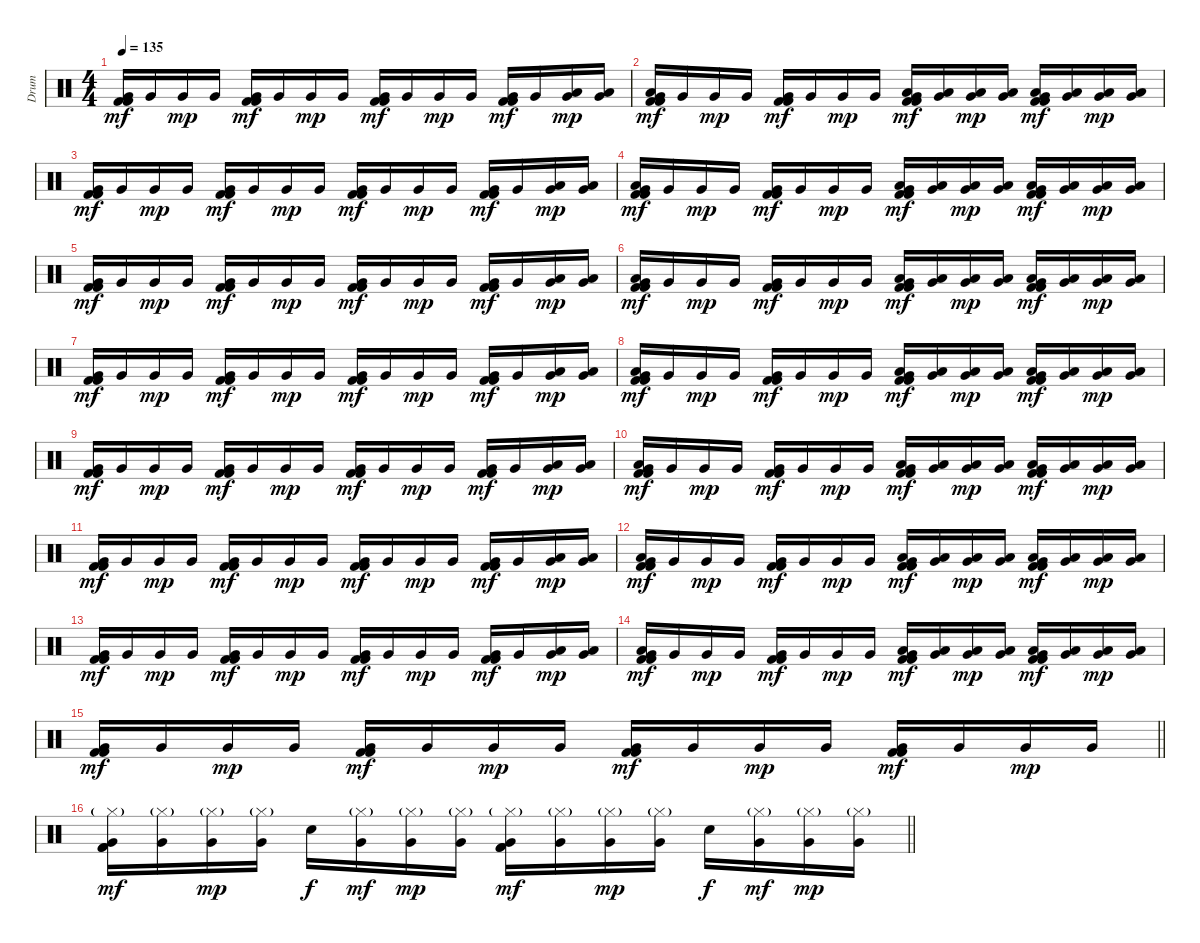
\track ("Drum" "Drum") {instrument percussion}
\staff {score}
\articulation defaults
\ts (4 4)
\tempo 135
\clef neutral
\ks c
("Very Low Tom (hit)" "Kick (hit) 2" "Kick (hit) 2").16{dy mf} "Very Low Tom (hit)".16 "Very Low Tom (hit)".16{dy mp} "Very Low Tom (hit)".16 ("Very Low Tom (hit)" "Kick (hit) 2" "Kick (hit) 2").16{dy mf} "Very Low Tom (hit)".16 "Very Low Tom (hit)".16{dy mp} "Very Low Tom (hit)".16 ("Very Low Tom (hit)" "Kick (hit) 2" "Kick (hit) 2").16{dy mf} "Very Low Tom (hit)".16 "Very Low Tom (hit)".16{dy mp} "Very Low Tom (hit)".16 ("Very Low Tom (hit)" "Kick (hit) 2" "Kick (hit) 2").16{dy mf} "Very Low Tom (hit)".16 ("Low Tom (hit)" "Very Low Tom (hit)").16{dy mp} ("Low Tom (hit)" "Very Low Tom (hit)").16 |
("Low Tom (hit)" "Very Low Tom (hit)" "Kick (hit) 2" "Kick (hit) 2").16{dy mf} "Very Low Tom (hit)".16 "Very Low Tom (hit)".16{dy mp} "Very Low Tom (hit)".16 ("Very Low Tom (hit)" "Kick (hit) 2" "Kick (hit) 2").16{dy mf} "Very Low Tom (hit)".16 "Very Low Tom (hit)".16{dy mp} "Very Low Tom (hit)".16 ("Low Tom (hit)" "Very Low Tom (hit)" "Kick (hit) 2" "Kick (hit) 2").16{dy mf} ("Low Tom (hit)" "Very Low Tom (hit)").16 ("Low Tom (hit)" "Very Low Tom (hit)").16{dy mp} ("Low Tom (hit)" "Very Low Tom (hit)").16 ("Low Tom (hit)" "Very Low Tom (hit)" "Kick (hit) 2" "Kick (hit) 2").16{dy mf} ("Low Tom (hit)" "Very Low Tom (hit)").16 ("Low Tom (hit)" "Very Low Tom (hit)").16{dy mp} ("Low Tom (hit)" "Very Low Tom (hit)").16 |
("Very Low Tom (hit)" "Kick (hit) 2" "Kick (hit) 2").16{dy mf} "Very Low Tom (hit)".16 "Very Low Tom (hit)".16{dy mp} "Very Low Tom (hit)".16 ("Very Low Tom (hit)" "Kick (hit) 2" "Kick (hit) 2").16{dy mf} "Very Low Tom (hit)".16 "Very Low Tom (hit)".16{dy mp} "Very Low Tom (hit)".16 ("Very Low Tom (hit)" "Kick (hit) 2" "Kick (hit) 2").16{dy mf} "Very Low Tom (hit)".16 "Very Low Tom (hit)".16{dy mp} "Very Low Tom (hit)".16 ("Very Low Tom (hit)" "Kick (hit) 2" "Kick (hit) 2").16{dy mf} "Very Low Tom (hit)".16 ("Low Tom (hit)" "Very Low Tom (hit)").16{dy mp} ("Low Tom (hit)" "Very Low Tom (hit)").16 |
("Low Tom (hit)" "Very Low Tom (hit)" "Kick (hit) 2" "Kick (hit) 2").16{dy mf} "Very Low Tom (hit)".16 "Very Low Tom (hit)".16{dy mp} "Very Low Tom (hit)".16 ("Very Low Tom (hit)" "Kick (hit) 2" "Kick (hit) 2").16{dy mf} "Very Low Tom (hit)".16 "Very Low Tom (hit)".16{dy mp} "Very Low Tom (hit)".16 ("Low Tom (hit)" "Very Low Tom (hit)" "Kick (hit) 2" "Kick (hit) 2").16{dy mf} ("Low Tom (hit)" "Very Low Tom (hit)").16 ("Low Tom (hit)" "Very Low Tom (hit)").16{dy mp} ("Low Tom (hit)" "Very Low Tom (hit)").16 ("Low Tom (hit)" "Very Low Tom (hit)" "Kick (hit) 2" "Kick (hit) 2").16{dy mf} ("Low Tom (hit)" "Very Low Tom (hit)").16 ("Low Tom (hit)" "Very Low Tom (hit)").16{dy mp} ("Low Tom (hit)" "Very Low Tom (hit)").16 |
("Very Low Tom (hit)" "Kick (hit) 2" "Kick (hit) 2").16{dy mf} "Very Low Tom (hit)".16 "Very Low Tom (hit)".16{dy mp} "Very Low Tom (hit)".16 ("Very Low Tom (hit)" "Kick (hit) 2" "Kick (hit) 2").16{dy mf} "Very Low Tom (hit)".16 "Very Low Tom (hit)".16{dy mp} "Very Low Tom (hit)".16 ("Very Low Tom (hit)" "Kick (hit) 2" "Kick (hit) 2").16{dy mf} "Very Low Tom (hit)".16 "Very Low Tom (hit)".16{dy mp} "Very Low Tom (hit)".16 ("Very Low Tom (hit)" "Kick (hit) 2" "Kick (hit) 2").16{dy mf} "Very Low Tom (hit)".16 ("Low Tom (hit)" "Very Low Tom (hit)").16{dy mp} ("Low Tom (hit)" "Very Low Tom (hit)").16 |
("Low Tom (hit)" "Very Low Tom (hit)" "Kick (hit) 2" "Kick (hit) 2").16{dy mf} "Very Low Tom (hit)".16 "Very Low Tom (hit)".16{dy mp} "Very Low Tom (hit)".16 ("Very Low Tom (hit)" "Kick (hit) 2" "Kick (hit) 2").16{dy mf} "Very Low Tom (hit)".16 "Very Low Tom (hit)".16{dy mp} "Very Low Tom (hit)".16 ("Low Tom (hit)" "Very Low Tom (hit)" "Kick (hit) 2" "Kick (hit) 2").16{dy mf} ("Low Tom (hit)" "Very Low Tom (hit)").16 ("Low Tom (hit)" "Very Low Tom (hit)").16{dy mp} ("Low Tom (hit)" "Very Low Tom (hit)").16 ("Low Tom (hit)" "Very Low Tom (hit)" "Kick (hit) 2" "Kick (hit) 2").16{dy mf} ("Low Tom (hit)" "Very Low Tom (hit)").16 ("Low Tom (hit)" "Very Low Tom (hit)").16{dy mp} ("Low Tom (hit)" "Very Low Tom (hit)").16 |
("Very Low Tom (hit)" "Kick (hit) 2" "Kick (hit) 2").16{dy mf} "Very Low Tom (hit)".16 "Very Low Tom (hit)".16{dy mp} "Very Low Tom (hit)".16 ("Very Low Tom (hit)" "Kick (hit) 2" "Kick (hit) 2").16{dy mf} "Very Low Tom (hit)".16 "Very Low Tom (hit)".16{dy mp} "Very Low Tom (hit)".16 ("Very Low Tom (hit)" "Kick (hit) 2" "Kick (hit) 2").16{dy mf} "Very Low Tom (hit)".16 "Very Low Tom (hit)".16{dy mp} "Very Low Tom (hit)".16 ("Very Low Tom (hit)" "Kick (hit) 2" "Kick (hit) 2").16{dy mf} "Very Low Tom (hit)".16 ("Low Tom (hit)" "Very Low Tom (hit)").16{dy mp} ("Low Tom (hit)" "Very Low Tom (hit)").16 |
("Low Tom (hit)" "Very Low Tom (hit)" "Kick (hit) 2" "Kick (hit) 2").16{dy mf} "Very Low Tom (hit)".16 "Very Low Tom (hit)".16{dy mp} "Very Low Tom (hit)".16 ("Very Low Tom (hit)" "Kick (hit) 2" "Kick (hit) 2").16{dy mf} "Very Low Tom (hit)".16 "Very Low Tom (hit)".16{dy mp} "Very Low Tom (hit)".16 ("Low Tom (hit)" "Very Low Tom (hit)" "Kick (hit) 2" "Kick (hit) 2").16{dy mf} ("Low Tom (hit)" "Very Low Tom (hit)").16 ("Low Tom (hit)" "Very Low Tom (hit)").16{dy mp} ("Low Tom (hit)" "Very Low Tom (hit)").16 ("Low Tom (hit)" "Very Low Tom (hit)" "Kick (hit) 2" "Kick (hit) 2").16{dy mf} ("Low Tom (hit)" "Very Low Tom (hit)").16 ("Low Tom (hit)" "Very Low Tom (hit)").16{dy mp} ("Low Tom (hit)" "Very Low Tom (hit)").16 |
("Very Low Tom (hit)" "Kick (hit) 2" "Kick (hit) 2").16{dy mf} "Very Low Tom (hit)".16 "Very Low Tom (hit)".16{dy mp} "Very Low Tom (hit)".16 ("Very Low Tom (hit)" "Kick (hit) 2" "Kick (hit) 2").16{dy mf} "Very Low Tom (hit)".16 "Very Low Tom (hit)".16{dy mp} "Very Low Tom (hit)".16 ("Very Low Tom (hit)" "Kick (hit) 2" "Kick (hit) 2").16{dy mf} "Very Low Tom (hit)".16 "Very Low Tom (hit)".16{dy mp} "Very Low Tom (hit)".16 ("Very Low Tom (hit)" "Kick (hit) 2" "Kick (hit) 2").16{dy mf} "Very Low Tom (hit)".16 ("Low Tom (hit)" "Very Low Tom (hit)").16{dy mp} ("Low Tom (hit)" "Very Low Tom (hit)").16 |
("Low Tom (hit)" "Very Low Tom (hit)" "Kick (hit) 2" "Kick (hit) 2").16{dy mf} "Very Low Tom (hit)".16 "Very Low Tom (hit)".16{dy mp} "Very Low Tom (hit)".16 ("Very Low Tom (hit)" "Kick (hit) 2" "Kick (hit) 2").16{dy mf} "Very Low Tom (hit)".16 "Very Low Tom (hit)".16{dy mp} "Very Low Tom (hit)".16 ("Low Tom (hit)" "Very Low Tom (hit)" "Kick (hit) 2" "Kick (hit) 2").16{dy mf} ("Low Tom (hit)" "Very Low Tom (hit)").16 ("Low Tom (hit)" "Very Low Tom (hit)").16{dy mp} ("Low Tom (hit)" "Very Low Tom (hit)").16 ("Low Tom (hit)" "Very Low Tom (hit)" "Kick (hit) 2" "Kick (hit) 2").16{dy mf} ("Low Tom (hit)" "Very Low Tom (hit)").16 ("Low Tom (hit)" "Very Low Tom (hit)").16{dy mp} ("Low Tom (hit)" "Very Low Tom (hit)").16 |
("Very Low Tom (hit)" "Kick (hit) 2" "Kick (hit) 2").16{dy mf} "Very Low Tom (hit)".16 "Very Low Tom (hit)".16{dy mp} "Very Low Tom (hit)".16 ("Very Low Tom (hit)" "Kick (hit) 2" "Kick (hit) 2").16{dy mf} "Very Low Tom (hit)".16 "Very Low Tom (hit)".16{dy mp} "Very Low Tom (hit)".16 ("Very Low Tom (hit)" "Kick (hit) 2" "Kick (hit) 2").16{dy mf} "Very Low Tom (hit)".16 "Very Low Tom (hit)".16{dy mp} "Very Low Tom (hit)".16 ("Very Low Tom (hit)" "Kick (hit) 2" "Kick (hit) 2").16{dy mf} "Very Low Tom (hit)".16 ("Low Tom (hit)" "Very Low Tom (hit)").16{dy mp} ("Low Tom (hit)" "Very Low Tom (hit)").16 |
("Low Tom (hit)" "Very Low Tom (hit)" "Kick (hit) 2" "Kick (hit) 2").16{dy mf} "Very Low Tom (hit)".16 "Very Low Tom (hit)".16{dy mp} "Very Low Tom (hit)".16 ("Very Low Tom (hit)" "Kick (hit) 2" "Kick (hit) 2").16{dy mf} "Very Low Tom (hit)".16 "Very Low Tom (hit)".16{dy mp} "Very Low Tom (hit)".16 ("Low Tom (hit)" "Very Low Tom (hit)" "Kick (hit) 2" "Kick (hit) 2").16{dy mf} ("Low Tom (hit)" "Very Low Tom (hit)").16 ("Low Tom (hit)" "Very Low Tom (hit)").16{dy mp} ("Low Tom (hit)" "Very Low Tom (hit)").16 ("Low Tom (hit)" "Very Low Tom (hit)" "Kick (hit) 2" "Kick (hit) 2").16{dy mf} ("Low Tom (hit)" "Very Low Tom (hit)").16 ("Low Tom (hit)" "Very Low Tom (hit)").16{dy mp} ("Low Tom (hit)" "Very Low Tom (hit)").16 |
("Very Low Tom (hit)" "Kick (hit) 2" "Kick (hit) 2").16{dy mf} "Very Low Tom (hit)".16 "Very Low Tom (hit)".16{dy mp} "Very Low Tom (hit)".16 ("Very Low Tom (hit)" "Kick (hit) 2" "Kick (hit) 2").16{dy mf} "Very Low Tom (hit)".16 "Very Low Tom (hit)".16{dy mp} "Very Low Tom (hit)".16 ("Very Low Tom (hit)" "Kick (hit) 2" "Kick (hit) 2").16{dy mf} "Very Low Tom (hit)".16 "Very Low Tom (hit)".16{dy mp} "Very Low Tom (hit)".16 ("Very Low Tom (hit)" "Kick (hit) 2" "Kick (hit) 2").16{dy mf} "Very Low Tom (hit)".16 ("Low Tom (hit)" "Very Low Tom (hit)").16{dy mp} ("Low Tom (hit)" "Very Low Tom (hit)").16 |
("Low Tom (hit)" "Very Low Tom (hit)" "Kick (hit) 2" "Kick (hit) 2").16{dy mf} "Very Low Tom (hit)".16 "Very Low Tom (hit)".16{dy mp} "Very Low Tom (hit)".16 ("Very Low Tom (hit)" "Kick (hit) 2" "Kick (hit) 2").16{dy mf} "Very Low Tom (hit)".16 "Very Low Tom (hit)".16{dy mp} "Very Low Tom (hit)".16 ("Low Tom (hit)" "Very Low Tom (hit)" "Kick (hit) 2" "Kick (hit) 2").16{dy mf} ("Low Tom (hit)" "Very Low Tom (hit)").16 ("Low Tom (hit)" "Very Low Tom (hit)").16{dy mp} ("Low Tom (hit)" "Very Low Tom (hit)").16 ("Low Tom (hit)" "Very Low Tom (hit)" "Kick (hit) 2" "Kick (hit) 2").16{dy mf} ("Low Tom (hit)" "Very Low Tom (hit)").16 ("Low Tom (hit)" "Very Low Tom (hit)").16{dy mp} ("Low Tom (hit)" "Very Low Tom (hit)").16 |
\barLineRight lightlight
("Very Low Tom (hit)" "Kick (hit) 2" "Kick (hit) 2").16{dy mf} "Very Low Tom (hit)".16 "Very Low Tom (hit)".16{dy mp} "Very Low Tom (hit)".16 ("Very Low Tom (hit)" "Kick (hit) 2" "Kick (hit) 2").16{dy mf} "Very Low Tom (hit)".16 "Very Low Tom (hit)".16{dy mp} "Very Low Tom (hit)".16 ("Very Low Tom (hit)" "Kick (hit) 2" "Kick (hit) 2").16{dy mf} "Very Low Tom (hit)".16 "Very Low Tom (hit)".16{dy mp} "Very Low Tom (hit)".16 ("Very Low Tom (hit)" "Kick (hit) 2" "Kick (hit) 2").16{dy mf} "Very Low Tom (hit)".16 "Very Low Tom (hit)".16{dy mp} "Very Low Tom (hit)".16 |
\section ("" "")
\barLineRight lightlight
("Hi-Hat (closed)"{g} "Very Low Tom (hit)" "Kick (hit) 2" "Kick (hit) 2").16{dy mf} ("Hi-Hat (closed)"{g} "Very Low Tom (hit)").16 ("Hi-Hat (closed)"{g} "Very Low Tom (hit)").16{dy mp} ("Hi-Hat (closed)"{g} "Very Low Tom (hit)").16 "Electric Snare (hit)".16{dy f} ("Hi-Hat (closed)"{g} "Very Low Tom (hit)").16{dy mf} ("Hi-Hat (closed)"{g} "Very Low Tom (hit)").16{dy mp} ("Hi-Hat (closed)"{g} "Very Low Tom (hit)").16 ("Hi-Hat (closed)"{g} "Very Low Tom (hit)" "Kick (hit) 2" "Kick (hit) 2").16{dy mf} ("Hi-Hat (closed)"{g} "Very Low Tom (hit)").16 ("Hi-Hat (closed)"{g} "Very Low Tom (hit)").16{dy mp} ("Hi-Hat (closed)"{g} "Very Low Tom (hit)").16 "Electric Snare (hit)".16{dy f} ("Hi-Hat (closed)"{g} "Very Low Tom (hit)").16{dy mf} ("Hi-Hat (closed)"{g} "Very Low Tom (hit)").16{dy mp} ("Hi-Hat (closed)"{g} "Very Low Tom (hit)").16
